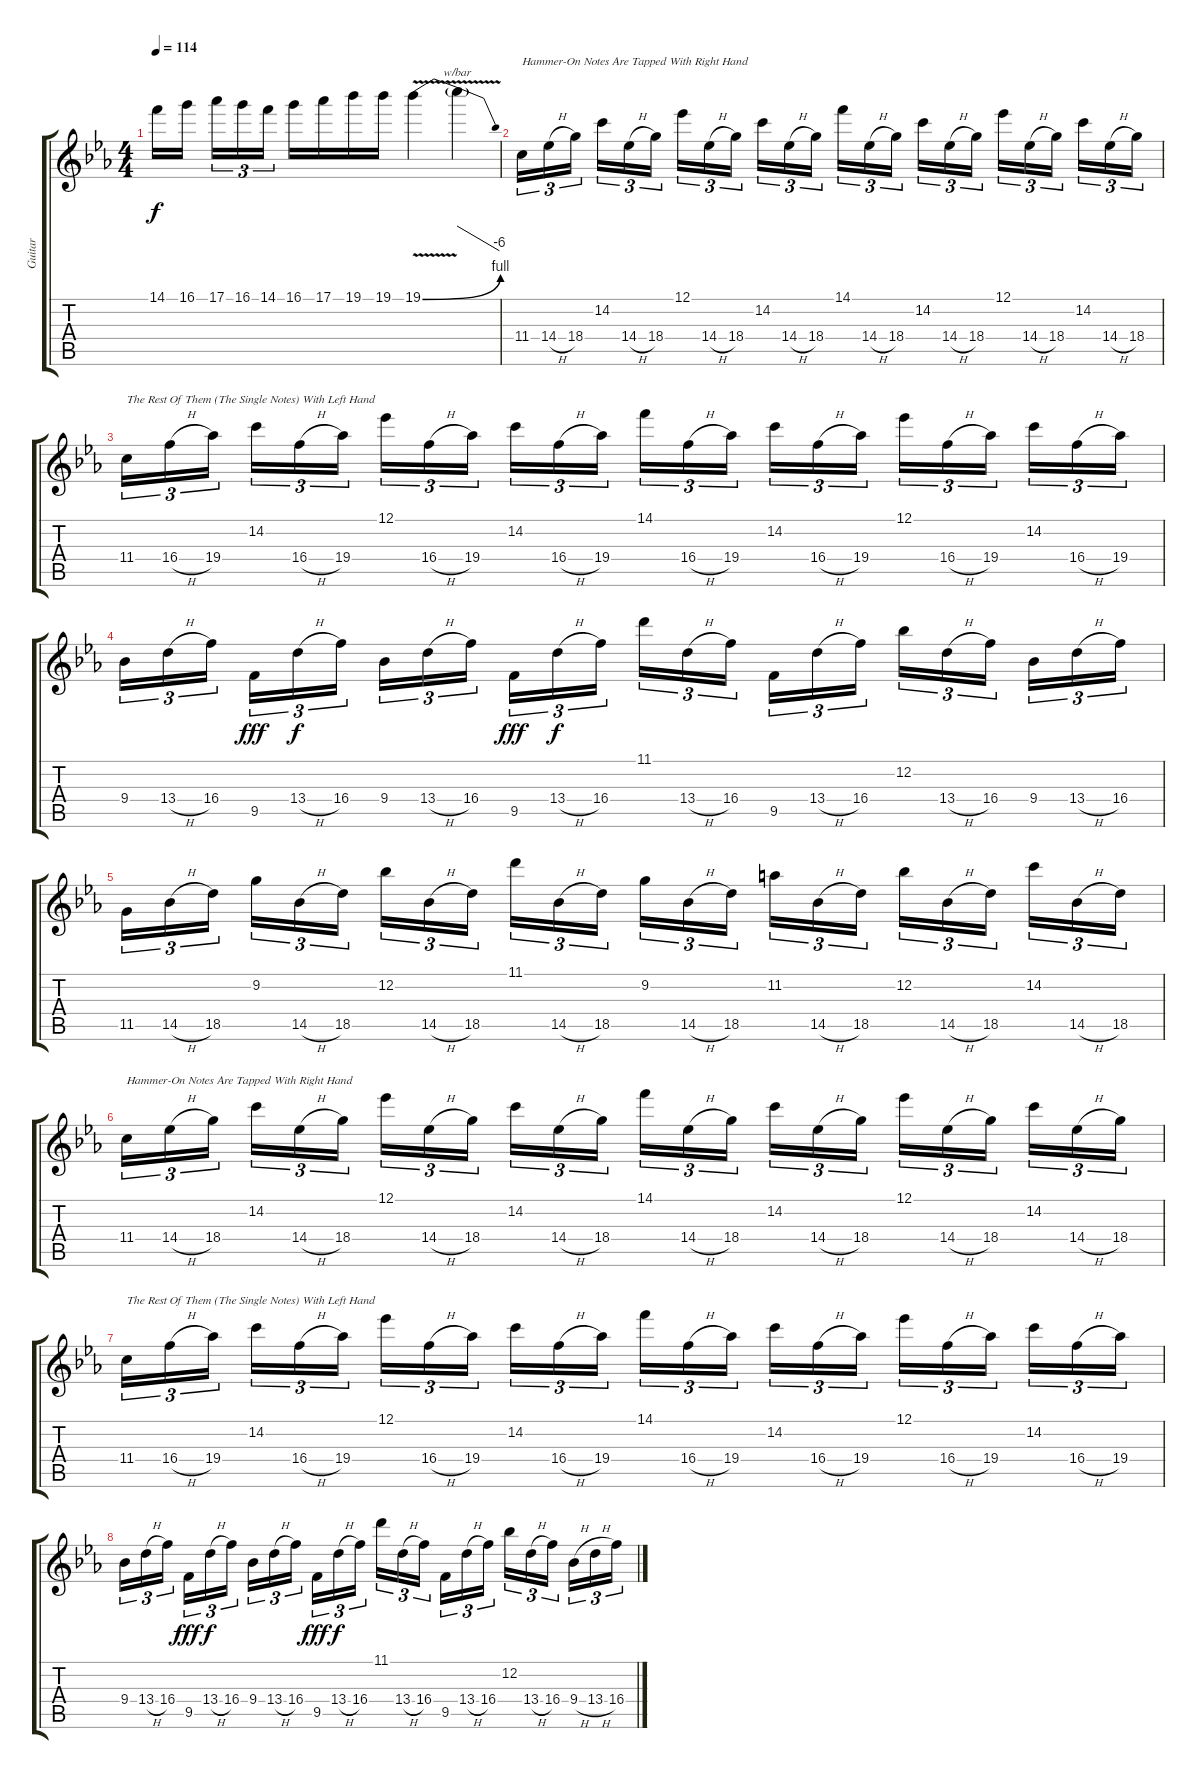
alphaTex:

\track ("Guitar" "Guitar") {instrument distortionguitar}
\staff {score tabs}
\tuning (Eb4 Bb3 Gb3 Db3 Ab2 Eb2) {hide}
\ts (4 4)
\tempo 114
\clef g2
\ks cminor
14.1.16{dy f} 16.1.16 17.1.16{tu (3 2)} 16.1.16{tu (3 2)} 14.1.16{tu (3 2)} 16.1.16 17.1.16 19.1.16 19.1.16 19.1{be (bend 0 0 60 4) v}.4 19.1{t}.4{tbe (dive default 0 0 60 -24)} |
11.4.16{tu (3 2) txt "Hammer-On Notes Are Tapped With Right Hand"} 14.4{h}.16{tu (3 2)} 18.4.16{tu (3 2)} 14.2.16{tu (3 2)} 14.4{h}.16{tu (3 2)} 18.4.16{tu (3 2)} 12.1.16{tu (3 2)} 14.4{h}.16{tu (3 2)} 18.4.16{tu (3 2)} 14.2.16{tu (3 2)} 14.4{h}.16{tu (3 2)} 18.4.16{tu (3 2)} 14.1.16{tu (3 2)} 14.4{h}.16{tu (3 2)} 18.4.16{tu (3 2)} 14.2.16{tu (3 2)} 14.4{h}.16{tu (3 2)} 18.4.16{tu (3 2)} 12.1.16{tu (3 2)} 14.4{h}.16{tu (3 2)} 18.4.16{tu (3 2)} 14.2.16{tu (3 2)} 14.4{h}.16{tu (3 2)} 18.4.16{tu (3 2)} |
11.4.16{tu (3 2) txt "The Rest Of Them (The Single Notes) With Left Hand"} 16.4{h}.16{tu (3 2)} 19.4.16{tu (3 2)} 14.2.16{tu (3 2)} 16.4{h}.16{tu (3 2)} 19.4.16{tu (3 2)} 12.1.16{tu (3 2)} 16.4{h}.16{tu (3 2)} 19.4.16{tu (3 2)} 14.2.16{tu (3 2)} 16.4{h}.16{tu (3 2)} 19.4.16{tu (3 2)} 14.1.16{tu (3 2)} 16.4{h}.16{tu (3 2)} 19.4.16{tu (3 2)} 14.2.16{tu (3 2)} 16.4{h}.16{tu (3 2)} 19.4.16{tu (3 2)} 12.1.16{tu (3 2)} 16.4{h}.16{tu (3 2)} 19.4.16{tu (3 2)} 14.2.16{tu (3 2)} 16.4{h}.16{tu (3 2)} 19.4.16{tu (3 2)} |
9.4.16{tu (3 2)} 13.4{h}.16{tu (3 2)} 16.4.16{tu (3 2)} 9.5.16{tu (3 2) dy fff} 13.4{h}.16{tu (3 2) dy f} 16.4.16{tu (3 2)} 9.4.16{tu (3 2)} 13.4{h}.16{tu (3 2)} 16.4.16{tu (3 2)} 9.5.16{tu (3 2) dy fff} 13.4{h}.16{tu (3 2) dy f} 16.4.16{tu (3 2)} 11.1.16{tu (3 2)} 13.4{h}.16{tu (3 2)} 16.4.16{tu (3 2)} 9.5.16{tu (3 2)} 13.4{h}.16{tu (3 2)} 16.4.16{tu (3 2)} 12.2.16{tu (3 2)} 13.4{h}.16{tu (3 2)} 16.4.16{tu (3 2)} 9.4.16{tu (3 2)} 13.4{h}.16{tu (3 2)} 16.4.16{tu (3 2)} |
11.5.16{tu (3 2)} 14.5{h}.16{tu (3 2)} 18.5.16{tu (3 2)} 9.2.16{tu (3 2)} 14.5{h}.16{tu (3 2)} 18.5.16{tu (3 2)} 12.2.16{tu (3 2)} 14.5{h}.16{tu (3 2)} 18.5.16{tu (3 2)} 11.1.16{tu (3 2)} 14.5{h}.16{tu (3 2)} 18.5.16{tu (3 2)} 9.2.16{tu (3 2)} 14.5{h}.16{tu (3 2)} 18.5.16{tu (3 2)} 11.2.16{tu (3 2)} 14.5{h}.16{tu (3 2)} 18.5.16{tu (3 2)} 12.2.16{tu (3 2)} 14.5{h}.16{tu (3 2)} 18.5.16{tu (3 2)} 14.2.16{tu (3 2)} 14.5{h}.16{tu (3 2)} 18.5.16{tu (3 2)} |
11.4.16{tu (3 2) txt "Hammer-On Notes Are Tapped With Right Hand"} 14.4{h}.16{tu (3 2)} 18.4.16{tu (3 2)} 14.2.16{tu (3 2)} 14.4{h}.16{tu (3 2)} 18.4.16{tu (3 2)} 12.1.16{tu (3 2)} 14.4{h}.16{tu (3 2)} 18.4.16{tu (3 2)} 14.2.16{tu (3 2)} 14.4{h}.16{tu (3 2)} 18.4.16{tu (3 2)} 14.1.16{tu (3 2)} 14.4{h}.16{tu (3 2)} 18.4.16{tu (3 2)} 14.2.16{tu (3 2)} 14.4{h}.16{tu (3 2)} 18.4.16{tu (3 2)} 12.1.16{tu (3 2)} 14.4{h}.16{tu (3 2)} 18.4.16{tu (3 2)} 14.2.16{tu (3 2)} 14.4{h}.16{tu (3 2)} 18.4.16{tu (3 2)} |
11.4.16{tu (3 2) txt "The Rest Of Them (The Single Notes) With Left Hand"} 16.4{h}.16{tu (3 2)} 19.4.16{tu (3 2)} 14.2.16{tu (3 2)} 16.4{h}.16{tu (3 2)} 19.4.16{tu (3 2)} 12.1.16{tu (3 2)} 16.4{h}.16{tu (3 2)} 19.4.16{tu (3 2)} 14.2.16{tu (3 2)} 16.4{h}.16{tu (3 2)} 19.4.16{tu (3 2)} 14.1.16{tu (3 2)} 16.4{h}.16{tu (3 2)} 19.4.16{tu (3 2)} 14.2.16{tu (3 2)} 16.4{h}.16{tu (3 2)} 19.4.16{tu (3 2)} 12.1.16{tu (3 2)} 16.4{h}.16{tu (3 2)} 19.4.16{tu (3 2)} 14.2.16{tu (3 2)} 16.4{h}.16{tu (3 2)} 19.4.16{tu (3 2)} |
9.4.16{tu (3 2)} 13.4{h}.16{tu (3 2)} 16.4.16{tu (3 2)} 9.5.16{tu (3 2) dy fff} 13.4{h}.16{tu (3 2) dy f} 16.4.16{tu (3 2)} 9.4.16{tu (3 2)} 13.4{h}.16{tu (3 2)} 16.4.16{tu (3 2)} 9.5.16{tu (3 2) dy fff} 13.4{h}.16{tu (3 2) dy f} 16.4.16{tu (3 2)} 11.1.16{tu (3 2)} 13.4{h}.16{tu (3 2)} 16.4.16{tu (3 2)} 9.5.16{tu (3 2)} 13.4{h}.16{tu (3 2)} 16.4.16{tu (3 2)} 12.2.16{tu (3 2)} 13.4{h}.16{tu (3 2)} 16.4.16{tu (3 2)} 9.4{h}.16{tu (3 2)} 13.4{h}.16{tu (3 2)} 16.4.16{tu (3 2)}
